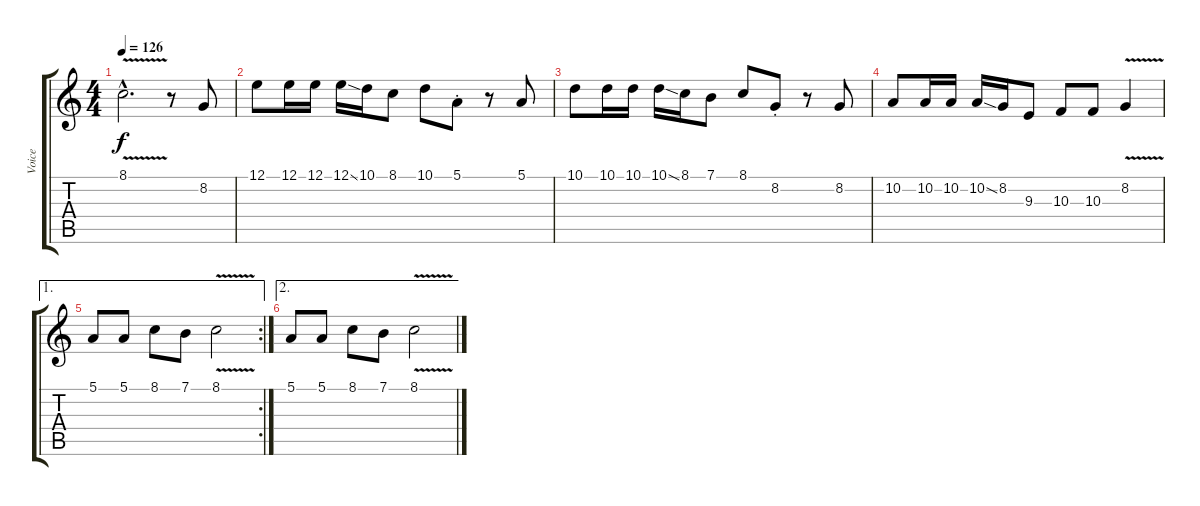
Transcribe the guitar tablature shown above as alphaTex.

\track ("Voice" "Voice") {instrument harmonica}
\staff {score tabs}
\tuning (E4 B3 G3 D3 A2 E2) {hide}
\ts (4 4)
\tempo 126
\clef g2
\ks c
8.1{v hac}.2{d dy f} r.8 8.2.8 |
12.1.8 12.1.16 12.1.16 12.1{ss}.16 10.1.16 8.1.8 10.1.8 5.1{st}.8 r.8 5.1.8 |
10.1.8 10.1.16 10.1.16 10.1{ss}.16 8.1.16 7.1.8 8.1.8 8.2{st}.8 r.8 8.2.8 |
10.2.8 10.2.16 10.2.16 10.2{ss}.16 8.2.16 9.3.8 10.3.8 10.3.8 8.2{v}.4 |
\ae 1
\rc 2
5.1.8 5.1.8 8.1.8 7.1.8 8.1{v}.2 |
\ae 2
5.1.8 5.1.8 8.1.8 7.1.8 8.1{v}.2
